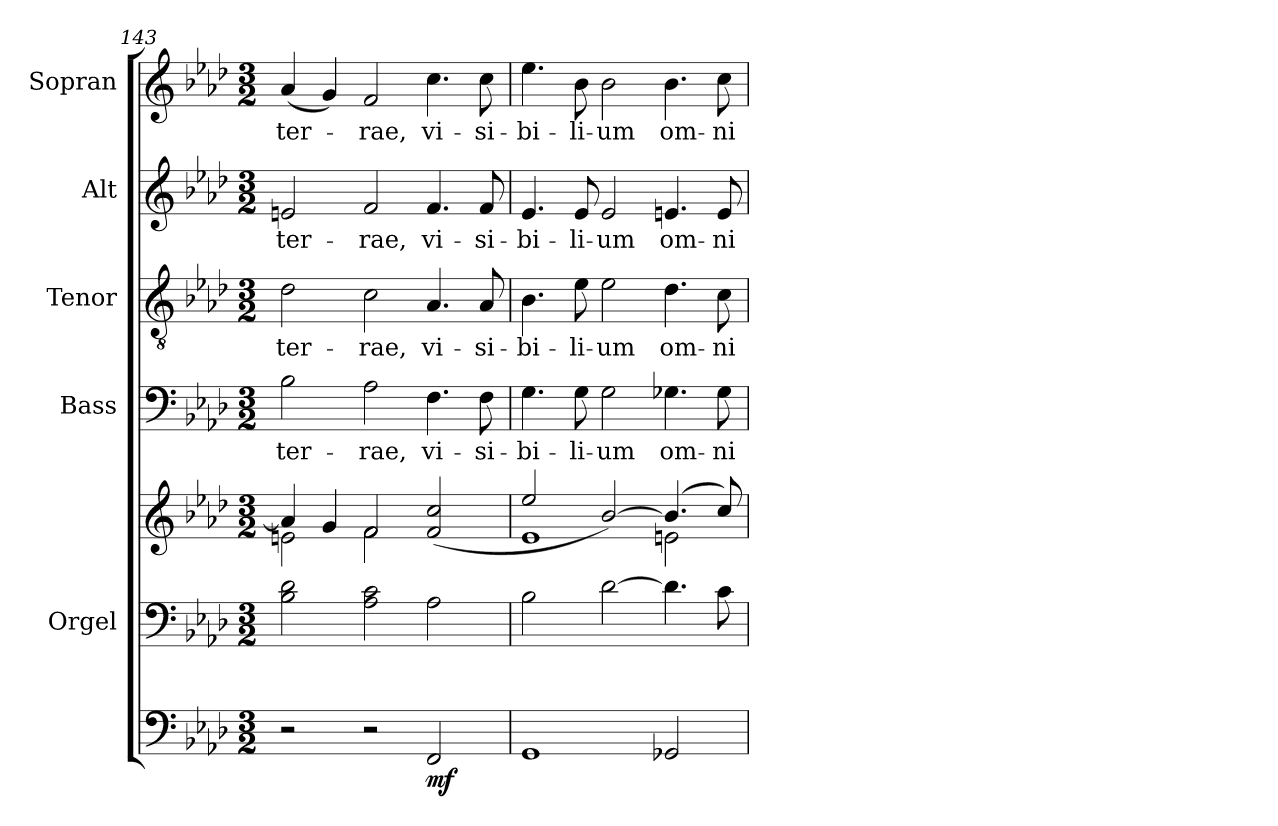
**kern	**dynam	**kern	**kern	**kern	**text	**kern	**text	**kern	**text	**kern	**text
*part6	*part6	*part5	*part5	*part4	*part4	*part3	*part3	*part2	*part2	*part1	*part1
*staff7	*staff7	*staff6	*staff5	*staff4	*staff4	*staff3	*staff3	*staff2	*staff2	*staff1	*staff1
*	*	*I"Orgel	*	*I"Bass	*	*I"Tenor	*	*I"Alt	*	*I"Sopran	*
*	*	*I'Org.	*	*I'B	*	*I'T	*	*I'A	*	*I'S	*
*clefF4	*	*clefF4	*clefG2	*clefF4	*	*clefGv2	*	*clefG2	*	*clefG2	*
*ITrd7c12	*	*	*	*	*	*	*	*	*	*	*
*k[b-e-a-d-]	*	*k[b-e-a-d-]	*k[b-e-a-d-]	*k[b-e-a-d-]	*	*k[b-e-a-d-]	*	*k[b-e-a-d-]	*	*k[b-e-a-d-]	*
*A-:	*	*A-:	*A-:	*A-:	*	*A-:	*	*A-:	*	*A-:	*
*M3/2	*	*M3/2	*M3/2	*M3/2	*	*M3/2	*	*M3/2	*	*M3/2	*
=143	=143	=143	=143	=143	=143	=143	=143	=143	=143	=143	=143
*	*	*	*^	*	*	*	*	*	*	*	*
!	!	!	!	!	!	!LO:LY:b	!	!LO:LY:b	!	!LO:LY:b	!	!LO:LY:b
2r	.	2B-\ 2d-\	4a-/]	2en\	2B-\	ter-	2d-\	ter-	2en/	ter-	(<4a-/	ter-
.	.	.	4g/	.	.	.	.	.	.	.	4g/)	.
!	!	!	!	!	!	!LO:LY:b	!	!LO:LY:b	!	!LO:LY:b	!	!LO:LY:b
2r	.	2A-\ 2c\	2f/	2f\	2A-\	-rae,	2c\	-rae,	2f/	-rae,	2f/	-rae,
!	!LO:DY:b	!	!	!	!	!LO:LY:b	!	!LO:LY:b	!	!LO:LY:b	!	!LO:LY:b
2FFF/	mf	2A-\	(2f/ 2cc/	2ryy	4.F\	vi-	4.A-/	vi-	4.f/	vi-	4.cc\	vi-
!	!	!	!	!	!	!LO:LY:b	!	!LO:LY:b	!	!LO:LY:b	!	!LO:LY:b
.	.	.	.	.	8F\	-si-	8A-/	-si-	8f/	-si-	8cc\	-si-
!!LO:LB:g=z
=144	=144	=144	=144	=144	=144	=144	=144	=144	=144	=144	=144	=144
!	!	!	!	!	!	!LO:LY:b	!	!LO:LY:b	!	!LO:LY:b	!	!LO:LY:b
1GGG	.	2B-\	2ee-/	1e-	4.G\	-bi-	4.B-\	-bi-	4.e-/	-bi-	4.ee-\	-bi-
!	!	!	!	!	!	!LO:LY:b	!	!LO:LY:b	!	!LO:LY:b	!	!LO:LY:b
.	.	.	.	.	8G\	-li-	8e-\	-li-	8e-/	-li-	8b-\	-li-
!	!	!	!	!	!	!LO:LY:b	!	!LO:LY:b	!	!LO:LY:b	!	!LO:LY:b
.	.	[2d-\	[>2b-/)	.	2G\	-um	2e-\	-um	2e-/	-um	2b-\	-um
!	!	!	!	!	!	!LO:LY:b	!	!LO:LY:b	!	!LO:LY:b	!	!LO:LY:b
2GGG-X/	.	4.d-\]	(4.b-/]	2en\	4.G-X\	om-	4.d-\	om-	4.en/	om-	4.b-\	om-
!	!	!	!	!	!	!LO:LY:b	!	!LO:LY:b	!	!LO:LY:b	!	!LO:LY:b
.	.	8c\	8cc/)	.	8G-\	-ni-	8c\	-ni-	8e/	-ni-	8cc\	-ni-
*	*	*	*v	*v	*	*	*	*	*	*	*	*
=	=	=	=	=	=	=	=	=	=	=	=
*-	*-	*-	*-	*-	*-	*-	*-	*-	*-	*-	*-
